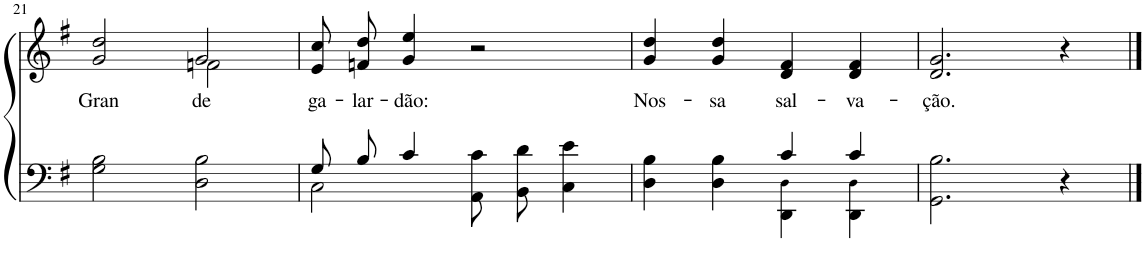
**kern	**kern	**text
*part2	*part1	*part1
*staff2	*staff1	*staff1
*I"Parte III e IV	*I"Parte I e II	*
!!LO:PB:g=z
*clefF4	*clefG2	*
*k[f#]	*k[f#]	*
*M4/4	*M4/4	*
=21	=21	=21
!	!	!LO:LY:b
*	*^	*
2G\ 2B\	2g/ 2dd/	2ryy	Gran-
!	!	!	!LO:LY:b
2D\ 2B\	2g/	2fn\	-de
=22	=22	=22	=22
*^	*	*	*
!	!	!	!	!LO:LY:b
*	*	*v	*v	*
8G/L	2C\	8e/ 8cc/L	ga-
!	!	!	!LO:LY:b
8B/J	.	8fn/ 8dd/J	-lar-
!	!	!	!LO:LY:b
4c/	.	4g/ 4ee/	-dão:
2ryy	8AA\ 8c\L	2r	.
.	8BB\ 8d\J	.	.
.	4C\ 4e\	.	.
=23	=23	=23	=23
!	!	!	!LO:LY:b
2ryy	4D\ 4B\	4g/ 4dd/	Nos-
!	!	!	!LO:LY:b
.	4D\ 4B\	4g/ 4dd/	-sa
!	!	!	!LO:LY:b
4c/	4DD\ 4D!\	4d/ 4f#/	sal-
!	!	!	!LO:LY:b
4c/	4DD\ 4D!\	4d/ 4f#/	-va-
=24	=24	=24	=24
!	!	!	!LO:LY:b
*v	*v	*	*
2.GG\ 2.B\	2.d/ 2.g/	-ção.
4r	4r	.
==	==	==
*-	*-	*-
